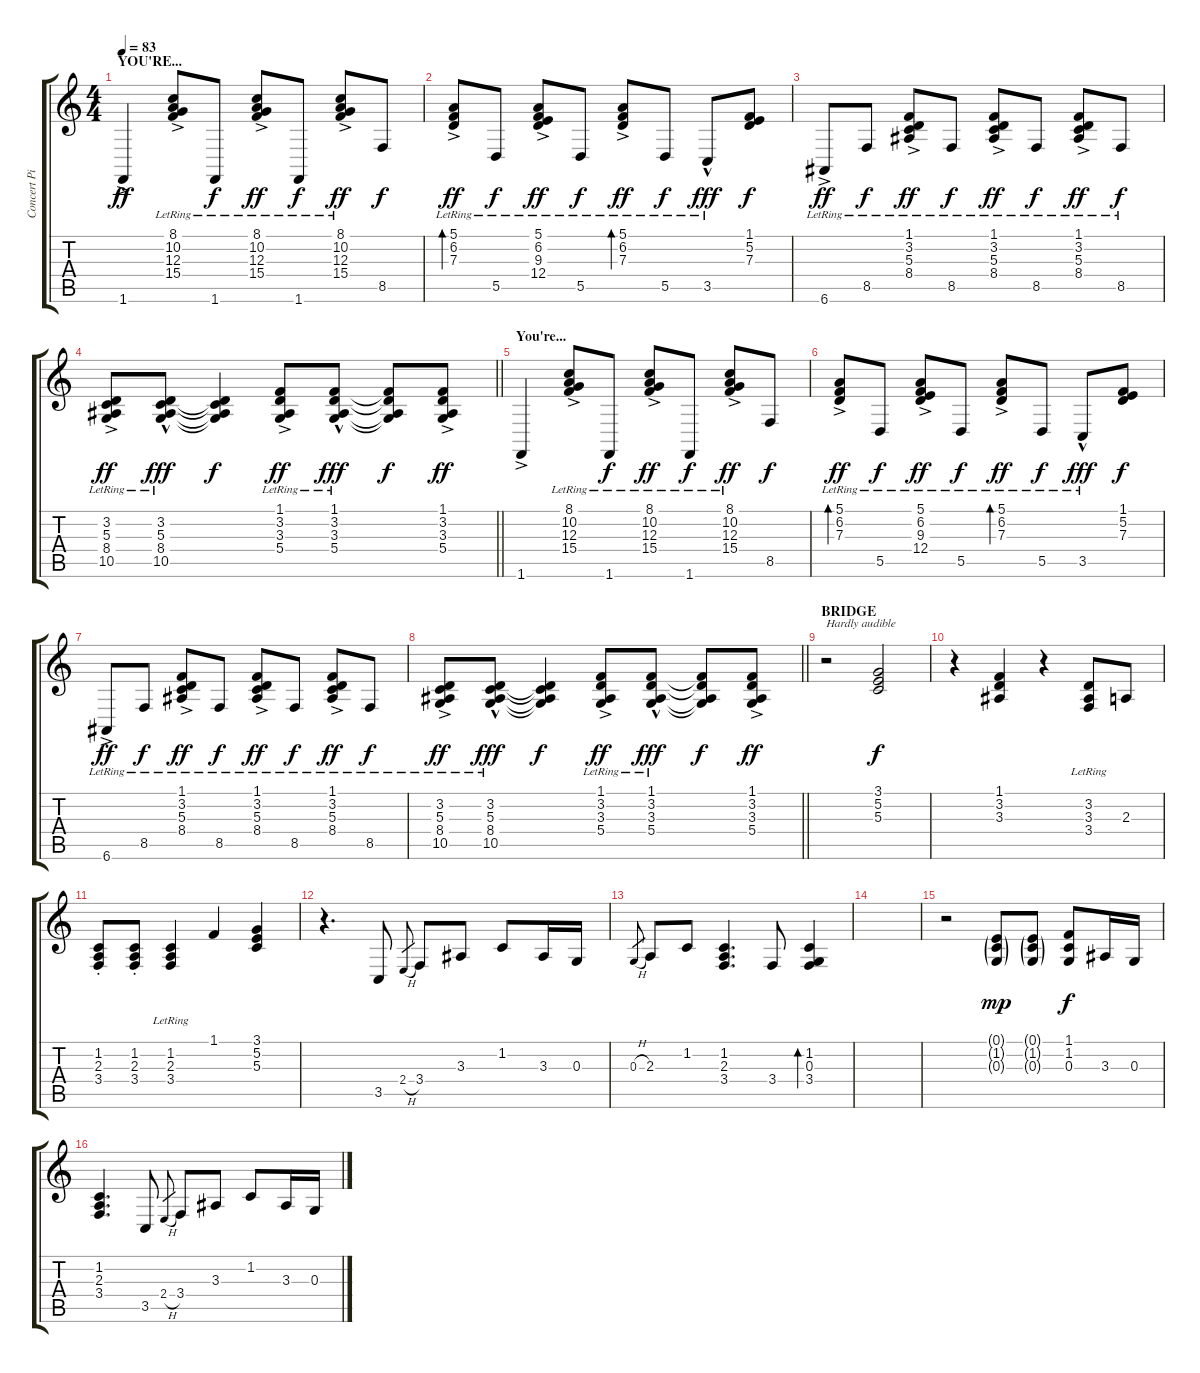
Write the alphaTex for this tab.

\track ("Concert Piano R (Mick)" "Concert Pi") {instrument brightacousticpiano}
\staff {score tabs}
\tuning (E4 B3 G3 D3 A2 E2) {hide}
\ts (4 4)
\section ("" "YOU'RE...")
\tempo 83
\clef g2
\ks c
1.6{ac}.4{dy ff} (8.1{ac lr} 10.2{ac lr} 12.3{ac lr} 15.4{ac lr}).8 1.6{lr}.8{dy f} (8.1{ac lr} 10.2{ac lr} 12.3{ac lr} 15.4{ac lr}).8{dy ff} 1.6{lr}.8{dy f} (8.1{ac lr} 10.2{ac lr} 12.3{ac lr} 15.4{ac lr}).8{dy ff} 8.5.8{dy f} |
(5.1{ac lr} 6.2{ac lr} 7.3{ac lr}).8{bd 120 dy ff} 5.5{lr}.8{dy f} (5.1{ac lr} 6.2{ac lr} 9.3{ac lr} 12.4{ac lr}).8{dy ff} 5.5{lr}.8{dy f} (5.1{ac lr} 6.2{ac lr} 7.3{ac lr}).8{bd 30 dy ff} 5.5{lr}.8{dy f} 3.5{hac lr}.8{dy fff} (1.1 5.2 7.3).8{dy f} |
6.6{ac lr}.8{dy ff} 8.5{lr}.8{dy f} (1.1{ac lr} 3.2{ac lr} 5.3{ac lr} 8.4{ac lr}).8{dy ff} 8.5{lr}.8{dy f} (1.1{ac lr} 3.2{ac lr} 5.3{ac lr} 8.4{ac lr}).8{dy ff} 8.5{lr}.8{dy f} (1.1{ac lr} 3.2{ac lr} 5.3{ac lr} 8.4{ac lr}).8{dy ff} 8.5{lr}.8{dy f} |
\barLineRight lightlight
(3.2{ac lr} 5.3{ac lr} 8.4{ac lr} 10.5{ac lr}).8{dy ff} (3.2{hac lr} 5.3{hac lr} 8.4{hac lr} 10.5{hac lr}).8{dy fff} (3.2{t} 5.3{t} 8.4{t} 10.5{t}).4{dy f} (1.1{ac lr} 3.2{ac lr} 3.3{ac lr} 5.4{ac lr}).8{dy ff} (1.1{hac lr} 3.2{hac lr} 3.3{hac lr} 5.4{hac lr}).8{dy fff} (1.1{t} 3.2{t} 3.3{t} 5.4{t}).8{dy f} (1.1{ac} 3.2{ac} 3.3{ac} 5.4{ac}).8{dy ff} |
\section ("" "You're...")
1.6{ac}.4 (8.1{ac lr} 10.2{ac lr} 12.3{ac lr} 15.4{ac lr}).8 1.6{lr}.8{dy f} (8.1{ac lr} 10.2{ac lr} 12.3{ac lr} 15.4{ac lr}).8{dy ff} 1.6{lr}.8{dy f} (8.1{ac lr} 10.2{ac lr} 12.3{ac lr} 15.4{ac lr}).8{dy ff} 8.5.8{dy f} |
(5.1{ac lr} 6.2{ac lr} 7.3{ac lr}).8{bd 120 dy ff} 5.5{lr}.8{dy f} (5.1{ac lr} 6.2{ac lr} 9.3{ac lr} 12.4{ac lr}).8{dy ff} 5.5{lr}.8{dy f} (5.1{ac lr} 6.2{ac lr} 7.3{ac lr}).8{bd 30 dy ff} 5.5{lr}.8{dy f} 3.5{hac lr}.8{dy fff} (1.1 5.2 7.3).8{dy f} |
6.6{ac lr}.8{dy ff} 8.5{lr}.8{dy f} (1.1{ac lr} 3.2{ac lr} 5.3{ac lr} 8.4{ac lr}).8{dy ff} 8.5{lr}.8{dy f} (1.1{ac lr} 3.2{ac lr} 5.3{ac lr} 8.4{ac lr}).8{dy ff} 8.5{lr}.8{dy f} (1.1{ac lr} 3.2{ac lr} 5.3{ac lr} 8.4{ac lr}).8{dy ff} 8.5{lr}.8{dy f} |
\barLineRight lightlight
(3.2{ac lr} 5.3{ac lr} 8.4{ac lr} 10.5{ac lr}).8{dy ff} (3.2{hac lr} 5.3{hac lr} 8.4{hac lr} 10.5{hac lr}).8{dy fff} (3.2{t} 5.3{t} 8.4{t} 10.5{t}).4{dy f} (1.1{ac lr} 3.2{ac lr} 3.3{ac lr} 5.4{ac lr}).8{dy ff} (1.1{hac lr} 3.2{hac lr} 3.3{hac lr} 5.4{hac lr}).8{dy fff} (1.1{t} 3.2{t} 3.3{t} 5.4{t}).8{dy f} (1.1{ac} 3.2{ac} 3.3{ac} 5.4{ac}).8{dy ff} |
\section ("" "BRIDGE")
r.2{txt "Hardly audible"} (3.1 5.2 5.3).2{dy f} |
r.4 (1.1 3.2 3.3).4 r.4 (3.2{lr} 3.3{lr} 3.4{lr}).8 2.3.8 |
(1.2 2.3{st} 3.4{st}).8 (1.2 2.3{st} 3.4{st}).8 (1.2{lr} 2.3{lr} 3.4{lr}).4 1.1.4 (3.1 5.2 5.3).4 |
r.4{d} 3.5.8 2.4{h}.8{gr} 3.4.8 3.3.8 1.2.8 3.3.16 0.3.16 |
0.3{h}.8{gr} 2.3.8 1.2.8 (1.2 2.3 3.4).4{d} 3.4.8 (1.2 0.3 3.4).4{bd 120} |
|
r.2 (0.1{g} 1.2{g} 0.3{g}).8{dy mp} (0.1{g} 1.2{g} 0.3{g}).8 (1.1 1.2 0.3).8{dy f} 3.3.16 0.3.16 |
(1.2 2.3 3.4).4{d} 3.5.8 2.4{h}.8{gr} 3.4.8 3.3.8 1.2.8 3.3.16 0.3.16
